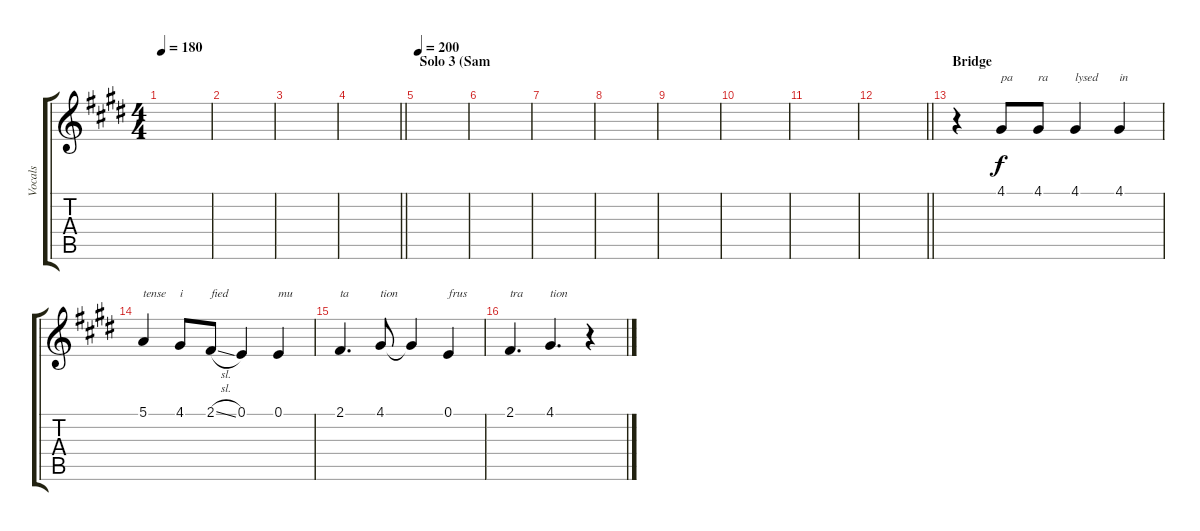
\track ("Vocals" "Vocals") {instrument lead2sawtooth}
\staff {score tabs}
\tuning (E4 B3 G3 D3 A2 E2) {hide}
\ts (4 4)
\tempo 180
\clef g2
\ks c#minor
|
|
|
\barLineRight lightlight
|
\section ("" "Solo 3 (Sam")
\tempo 200
|
|
|
|
|
|
|
\barLineRight lightlight
|
\section ("" "Bridge")
r.4 4.1.8{txt "pa"} 4.1.8{txt "ra"} 4.1.4{txt "lysed"} 4.1.4{txt "in"} |
5.1.4{txt "tense"} 4.1.8{txt "i"} 2.1{sl}.8{txt "fied"} 0.1.4 0.1.4{txt "mu"} |
2.1.4{d txt "ta"} 4.1.8{txt "tion"} 4.1{t}.4 0.1.4{txt "frus"} |
2.1.4{d txt "tra"} 4.1.4{d txt "tion"} r.4
